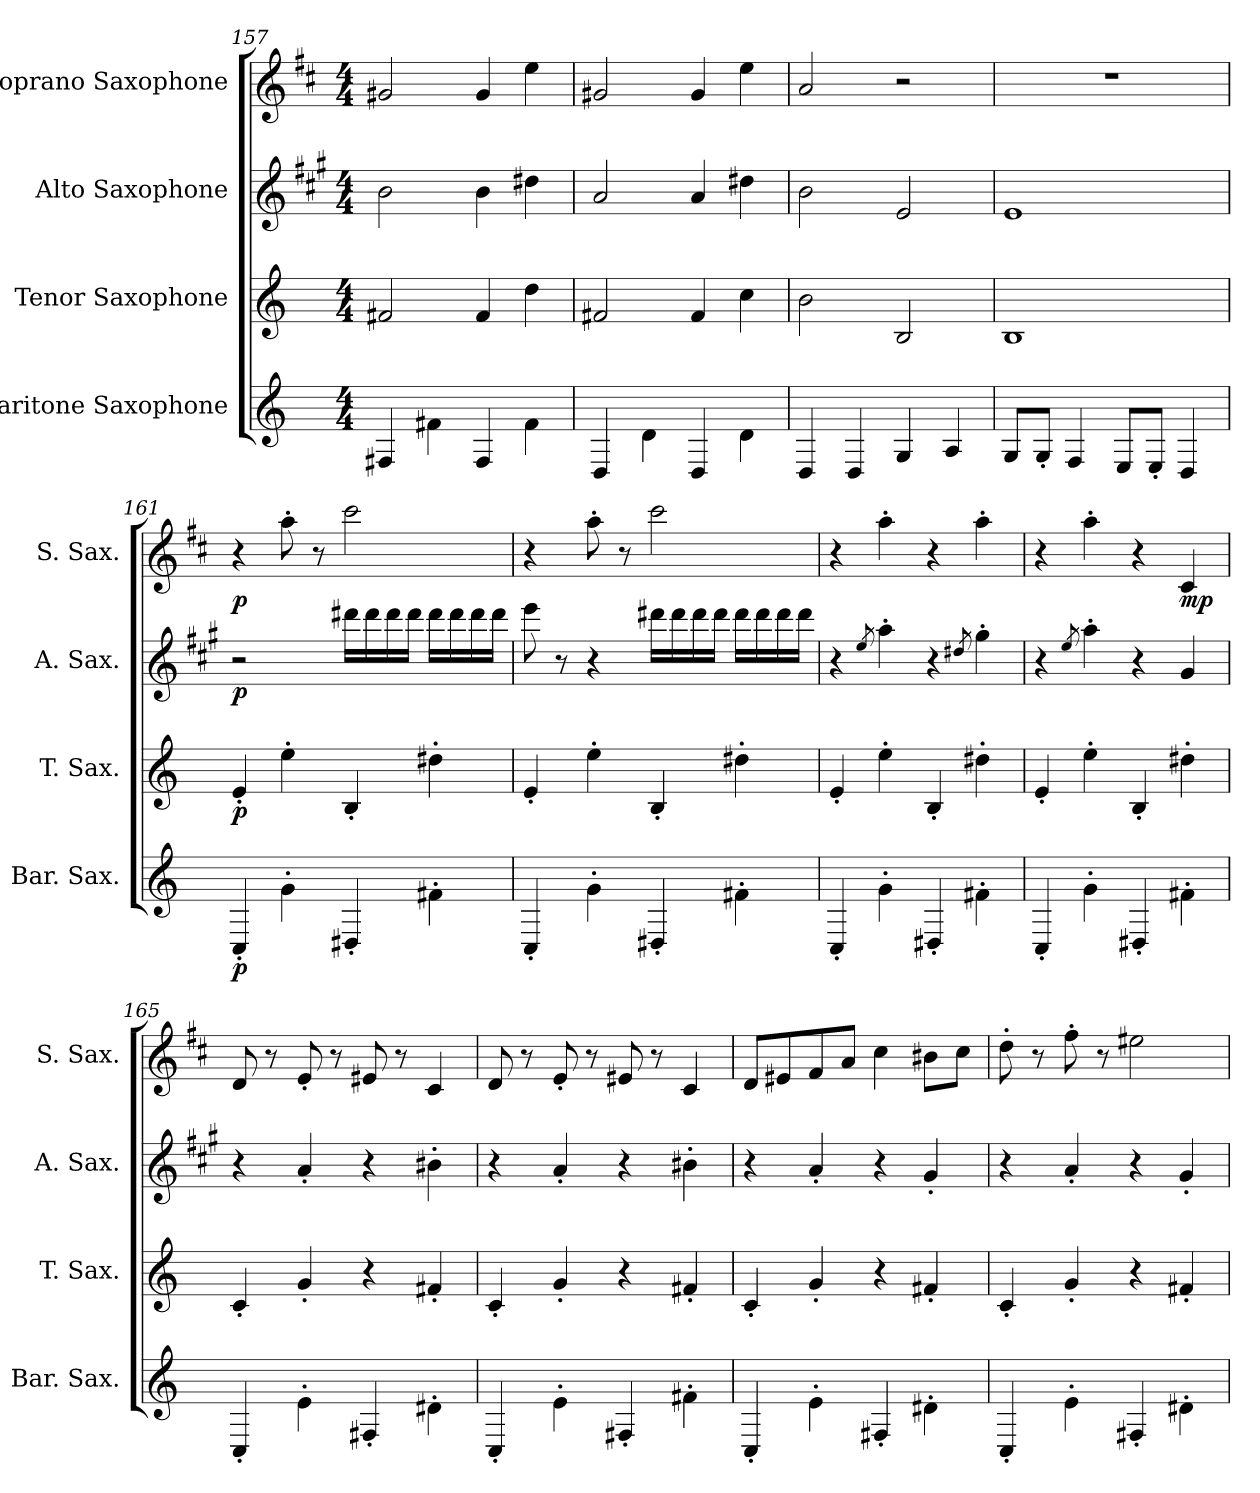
**kern	**dynam	**kern	**dynam	**kern	**dynam	**kern	**dynam
*part4	*part4	*part3	*part3	*part2	*part2	*part1	*part1
*staff4	*staff4	*staff3	*staff3	*staff2	*staff2	*staff1	*staff1
*I"Baritone Saxophone	*	*I"Tenor Saxophone	*	*I"Alto Saxophone	*	*I"Soprano Saxophone	*
*I'Bar. Sax.	*	*I'T. Sax.	*	*I'A. Sax.	*	*I'S. Sax.	*
*clefG2	*	*clefG2	*	*clefG2	*	*clefG2	*
*ITrd12c21	*	*ITrd8c14	*	*ITrd5c9	*	*ITrd1c2	*
*k[]	*	*k[]	*	*k[]	*	*k[]	*
*M4/4	*	*M4/4	*	*M4/4	*	*M4/4	*
=157	=157	=157	=157	=157	=157	=157	=157
4FF#X/	.	2F#X/	.	2d\	.	2f#X/	.
4F#X\	.	.	.	.	.	.	.
4FF#/	.	4F#/	.	4d\	.	4f#/	.
4F#\	.	4d\	.	4f#X\	.	4dd\	.
=158	=158	=158	=158	=158	=158	=158	=158
4DD/	.	2F#X/	.	2c/	.	2f#X/	.
4D\	.	.	.	.	.	.	.
4DD/	.	4F#/	.	4c/	.	4f#/	.
4D\	.	4c\	.	4f#X\	.	4dd\	.
!!LO:LB:g=z
=159	=159	=159	=159	=159	=159	=159	=159
4DD/	.	2B\	.	2d\	.	2g/	.
4DD/	.	.	.	.	.	.	.
4GG/	.	2BB/	.	2G/	.	2r	.
4AA/	.	.	.	.	.	.	.
=160	=160	=160	=160	=160	=160	=160	=160
8GG/L	.	1BB	.	1G	.	1r	.
8GG'/J	.	.	.	.	.	.	.
4FF/	.	.	.	.	.	.	.
8EE/L	.	.	.	.	.	.	.
8EE'/J	.	.	.	.	.	.	.
4DD/	.	.	.	.	.	.	.
=161	=161	=161	=161	=161	=161	=161	=161
!	!LO:DY:b	!	!LO:DY:b	!	!LO:DY:b	!	!LO:DY:b
4CC'/	p	4E'/	p	2r	p	4r	p
4G'\	.	4e'\	.	.	.	8gg'\	.
.	.	.	.	.	.	8r	.
4DD#X'/	.	4BB'/	.	16ff#X\LL	.	2bb\	.
.	.	.	.	16ff#\	.	.	.
.	.	.	.	16ff#\	.	.	.
.	.	.	.	16ff#\JJ	.	.	.
4F#X'\	.	4d#X'\	.	16ff#\LL	.	.	.
.	.	.	.	16ff#\	.	.	.
.	.	.	.	16ff#\	.	.	.
.	.	.	.	16ff#\JJ	.	.	.
=162	=162	=162	=162	=162	=162	=162	=162
4CC'/	.	4E'/	.	8gg\	.	4r	.
.	.	.	.	8r	.	.	.
4G'\	.	4e'\	.	4r	.	8gg'\	.
.	.	.	.	.	.	8r	.
4DD#X'/	.	4BB'/	.	16ff#X\LL	.	2bb\	.
.	.	.	.	16ff#\	.	.	.
.	.	.	.	16ff#\	.	.	.
.	.	.	.	16ff#\JJ	.	.	.
4F#X'\	.	4d#X'\	.	16ff#\LL	.	.	.
.	.	.	.	16ff#\	.	.	.
.	.	.	.	16ff#\	.	.	.
.	.	.	.	16ff#\JJ	.	.	.
!!LO:PB:g=z
=163	=163	=163	=163	=163	=163	=163	=163
4CC'/	.	4E'/	.	4r	.	4r	.
.	.	.	.	8qg/	.	.	.
4G'\	.	4e'\	.	4cc'\	.	4gg'\	.
4DD#X'/	.	4BB'/	.	4r	.	4r	.
.	.	.	.	8qf#X/	.	.	.
4F#X'\	.	4d#X'\	.	4b'\	.	4gg'\	.
=164	=164	=164	=164	=164	=164	=164	=164
4CC'/	.	4E'/	.	4r	.	4r	.
.	.	.	.	8qg/	.	.	.
4G'\	.	4e'\	.	4cc'\	.	4gg'\	.
4DD#X'/	.	4BB'/	.	4r	.	4r	.
!	!	!	!	!	!	!	!LO:DY:b
4F#X'\	.	4d#X'\	.	4B/	.	4B/	mp
=165	=165	=165	=165	=165	=165	=165	=165
4CC'/	.	4C'/	.	4r	.	8c/	.
.	.	.	.	.	.	8r	.
4E'\	.	4G'/	.	4c'/	.	8d'/	.
.	.	.	.	.	.	8r	.
4FF#X'/	.	4r	.	4r	.	8d#X/	.
.	.	.	.	.	.	8r	.
4D#X'\	.	4F#X'/	.	4d#X'\	.	4B/	.
=166	=166	=166	=166	=166	=166	=166	=166
4CC'/	.	4C'/	.	4r	.	8c/	.
.	.	.	.	.	.	8r	.
4E'\	.	4G'/	.	4c'/	.	8d'/	.
.	.	.	.	.	.	8r	.
4FF#X'/	.	4r	.	4r	.	8d#X/	.
.	.	.	.	.	.	8r	.
4F#X'\	.	4F#X'/	.	4d#X'\	.	4B/	.
=167	=167	=167	=167	=167	=167	=167	=167
4CC'/	.	4C'/	.	4r	.	8c/L	.
.	.	.	.	.	.	8d#X/	.
4E'\	.	4G'/	.	4c'/	.	8e/	.
.	.	.	.	.	.	8g/J	.
4FF#X'/	.	4r	.	4r	.	4b\	.
4D#X'\	.	4F#X'/	.	4B'/	.	8a#X\L	.
.	.	.	.	.	.	8b\J	.
!!LO:LB:g=z
=168	=168	=168	=168	=168	=168	=168	=168
4CC'/	.	4C'/	.	4r	.	8cc'\	.
.	.	.	.	.	.	8r	.
4E'\	.	4G'/	.	4c'/	.	8ee'\	.
.	.	.	.	.	.	8r	.
4FF#X'/	.	4r	.	4r	.	2dd#X\	.
4D#X'\	.	4F#X'/	.	4B'/	.	.	.
=	=	=	=	=	=	=	=
*-	*-	*-	*-	*-	*-	*-	*-
